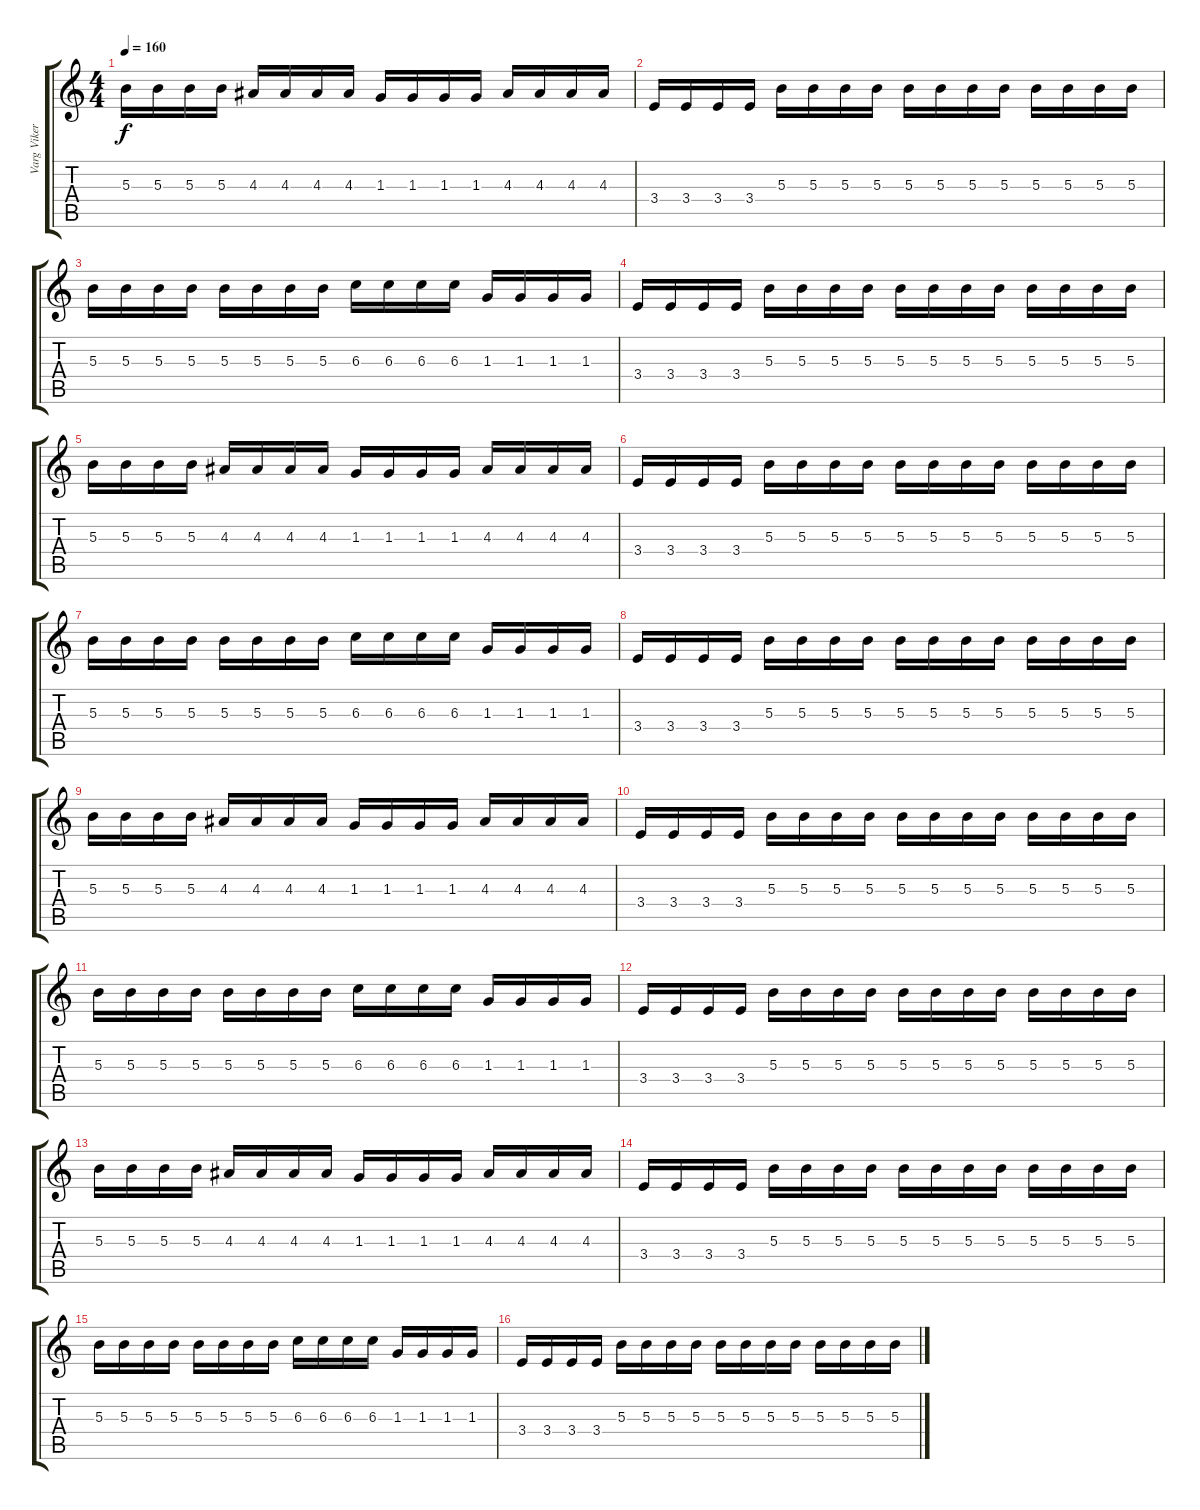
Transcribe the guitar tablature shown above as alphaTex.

\track ("Varg Vikernes" "Varg Viker") {instrument distortionguitar}
\staff {score tabs}
\tuning (Eb4 Bb3 Gb3 Db3 Ab2 Eb2) {hide}
\ts (4 4)
\tempo 160
\clef g2
\ks c
5.3.16{dy f} 5.3.16 5.3.16 5.3.16 4.3.16 4.3.16 4.3.16 4.3.16 1.3.16 1.3.16 1.3.16 1.3.16 4.3.16 4.3.16 4.3.16 4.3.16 |
3.4.16 3.4.16 3.4.16 3.4.16 5.3.16 5.3.16 5.3.16 5.3.16 5.3.16 5.3.16 5.3.16 5.3.16 5.3.16 5.3.16 5.3.16 5.3.16 |
5.3.16 5.3.16 5.3.16 5.3.16 5.3.16 5.3.16 5.3.16 5.3.16 6.3.16 6.3.16 6.3.16 6.3.16 1.3.16 1.3.16 1.3.16 1.3.16 |
3.4.16 3.4.16 3.4.16 3.4.16 5.3.16 5.3.16 5.3.16 5.3.16 5.3.16 5.3.16 5.3.16 5.3.16 5.3.16 5.3.16 5.3.16 5.3.16 |
5.3.16 5.3.16 5.3.16 5.3.16 4.3.16 4.3.16 4.3.16 4.3.16 1.3.16 1.3.16 1.3.16 1.3.16 4.3.16 4.3.16 4.3.16 4.3.16 |
3.4.16 3.4.16 3.4.16 3.4.16 5.3.16 5.3.16 5.3.16 5.3.16 5.3.16 5.3.16 5.3.16 5.3.16 5.3.16 5.3.16 5.3.16 5.3.16 |
5.3.16 5.3.16 5.3.16 5.3.16 5.3.16 5.3.16 5.3.16 5.3.16 6.3.16 6.3.16 6.3.16 6.3.16 1.3.16 1.3.16 1.3.16 1.3.16 |
3.4.16 3.4.16 3.4.16 3.4.16 5.3.16 5.3.16 5.3.16 5.3.16 5.3.16 5.3.16 5.3.16 5.3.16 5.3.16 5.3.16 5.3.16 5.3.16 |
5.3.16 5.3.16 5.3.16 5.3.16 4.3.16 4.3.16 4.3.16 4.3.16 1.3.16 1.3.16 1.3.16 1.3.16 4.3.16 4.3.16 4.3.16 4.3.16 |
3.4.16 3.4.16 3.4.16 3.4.16 5.3.16 5.3.16 5.3.16 5.3.16 5.3.16 5.3.16 5.3.16 5.3.16 5.3.16 5.3.16 5.3.16 5.3.16 |
5.3.16 5.3.16 5.3.16 5.3.16 5.3.16 5.3.16 5.3.16 5.3.16 6.3.16 6.3.16 6.3.16 6.3.16 1.3.16 1.3.16 1.3.16 1.3.16 |
3.4.16 3.4.16 3.4.16 3.4.16 5.3.16 5.3.16 5.3.16 5.3.16 5.3.16 5.3.16 5.3.16 5.3.16 5.3.16 5.3.16 5.3.16 5.3.16 |
5.3.16 5.3.16 5.3.16 5.3.16 4.3.16 4.3.16 4.3.16 4.3.16 1.3.16 1.3.16 1.3.16 1.3.16 4.3.16 4.3.16 4.3.16 4.3.16 |
3.4.16 3.4.16 3.4.16 3.4.16 5.3.16 5.3.16 5.3.16 5.3.16 5.3.16 5.3.16 5.3.16 5.3.16 5.3.16 5.3.16 5.3.16 5.3.16 |
5.3.16 5.3.16 5.3.16 5.3.16 5.3.16 5.3.16 5.3.16 5.3.16 6.3.16 6.3.16 6.3.16 6.3.16 1.3.16 1.3.16 1.3.16 1.3.16 |
3.4.16 3.4.16 3.4.16 3.4.16 5.3.16 5.3.16 5.3.16 5.3.16 5.3.16 5.3.16 5.3.16 5.3.16 5.3.16 5.3.16 5.3.16 5.3.16
